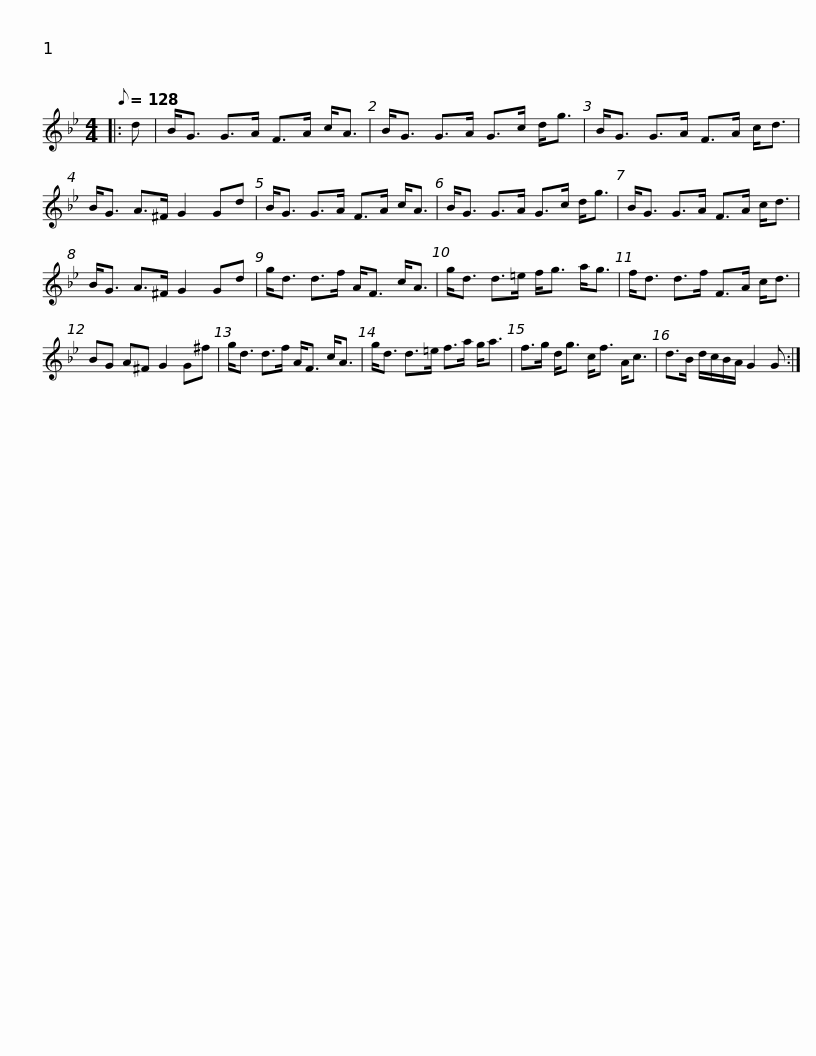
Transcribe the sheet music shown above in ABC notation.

X:1
L:1/8
Q:1/8=128
M:4/4
I:linebreak $
K:Gmin
V:1 treble
V:1
|: d | B<G G>A F>A c<A | B<G G>A G>c d<g | B<G G>A F>A c<d | B<G A>^F G2 Gd |$ %5
 B<G G>A F>A c<A | B<G G>A G>c d<g | B<G G>A F>A c<d | B<G A>^F G2 Gd |$ g<d d>f A<F c<A | %10
 g<d d>=e f<g a<g | f<d d>f F>A c<d | BG A^F G2 G^f |$ g<d d>f A<F c<A | g<d d>=e f>a g<a | %15
 f>g d<g c<f A<c | d>B d/c/B/A/ G2 G :| %17
